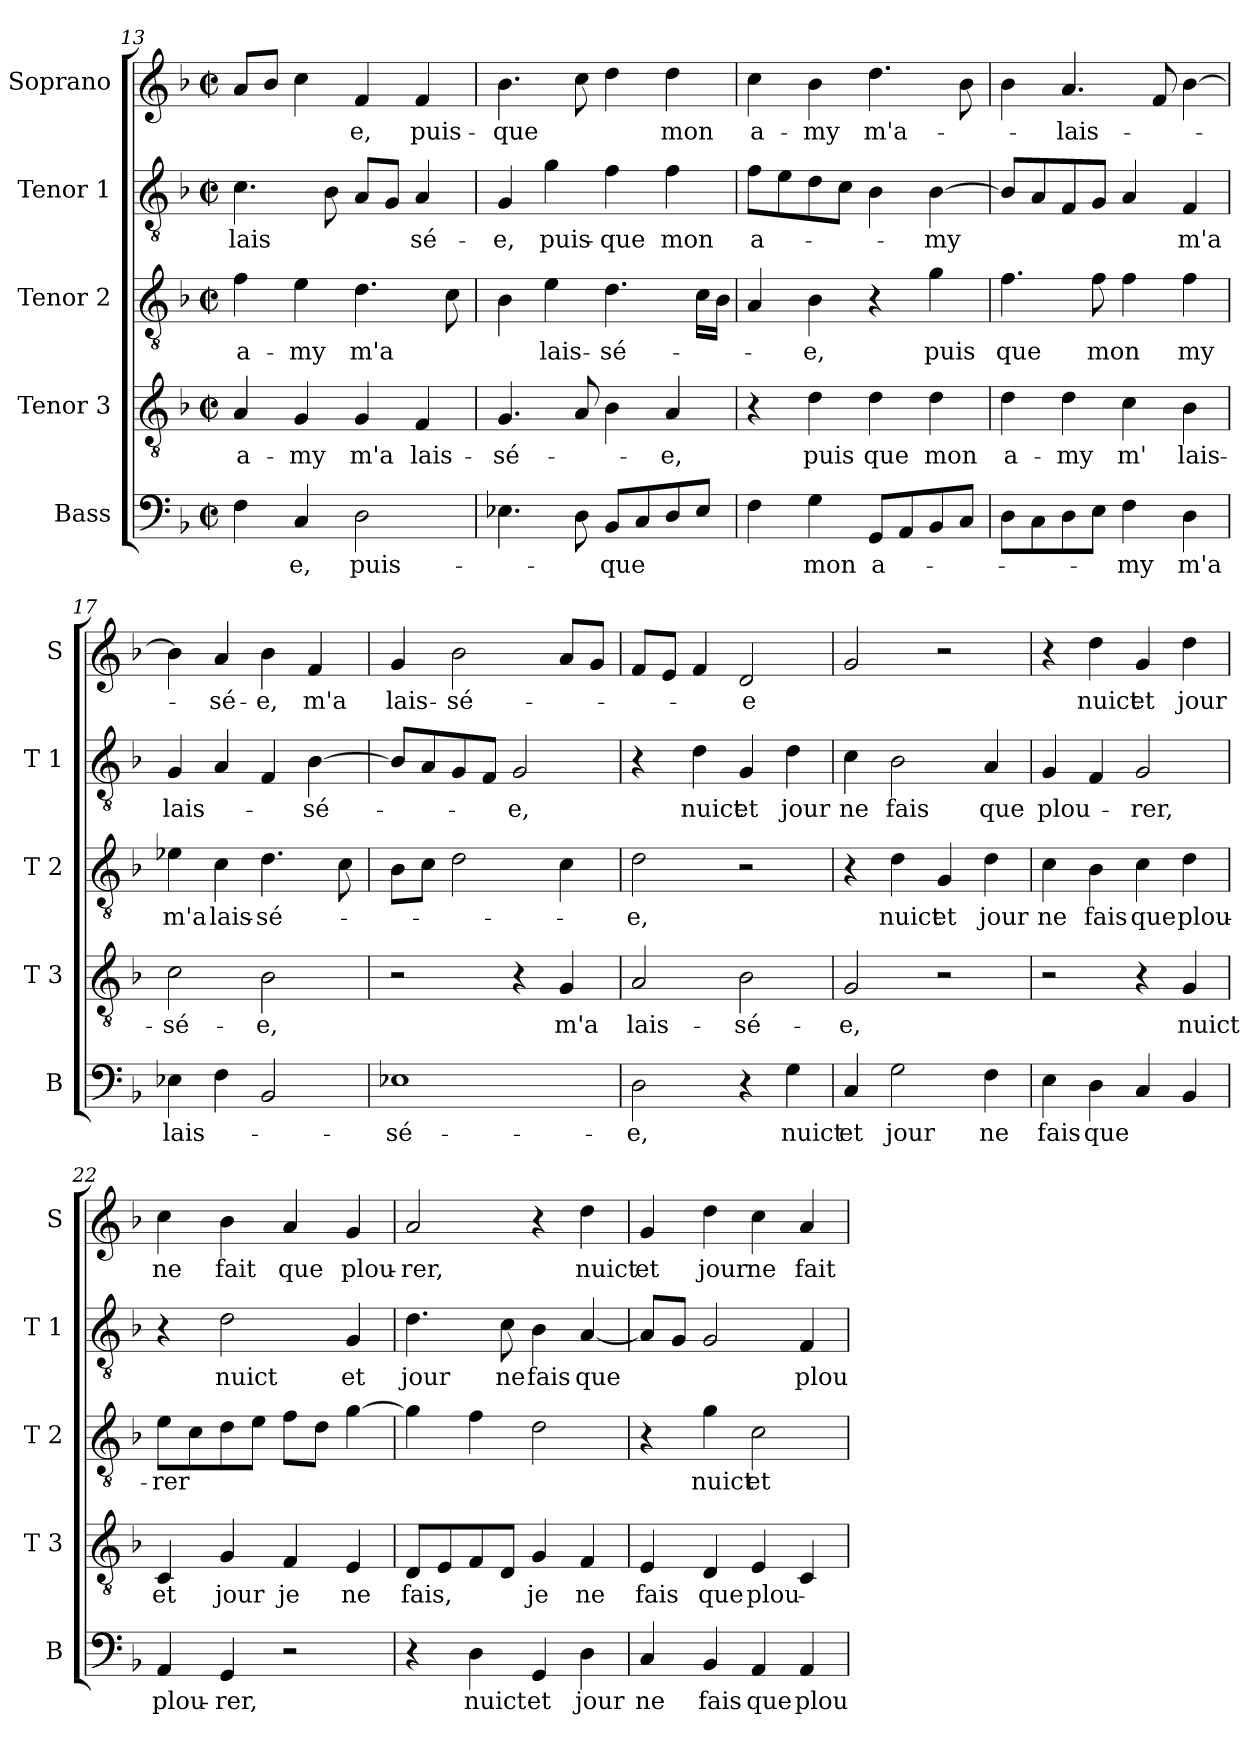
**kern	**text	**kern	**text	**kern	**text	**kern	**text	**kern	**text
*part5	*part5	*part4	*part4	*part3	*part3	*part2	*part2	*part1	*part1
*staff5	*staff5	*staff4	*staff4	*staff3	*staff3	*staff2	*staff2	*staff1	*staff1
*I"Bass	*	*I"Tenor 3	*	*I"Tenor 2	*	*I"Tenor 1	*	*I"Soprano	*
*I'B	*	*I'T 3	*	*I'T 2	*	*I'T 1	*	*I'S	*
*clefF4	*	*clefGv2	*	*clefGv2	*	*clefGv2	*	*clefG2	*
*k[b-]	*	*k[b-]	*	*k[b-]	*	*k[b-]	*	*k[b-]	*
*F:	*	*F:	*	*F:	*	*F:	*	*F:	*
*M2/2	*	*M2/2	*	*M2/2	*	*M2/2	*	*M2/2	*
*met(c|)	*	*met(c|)	*	*met(c|)	*	*met(c|)	*	*met(c|)	*
=13	=13	=13	=13	=13	=13	=13	=13	=13	=13
4F\	.	4A/	a-	4f\	a-	4.c\	lais	8a/L	.
.	.	.	.	.	.	.	.	8b-/J	.
4C/	-e,	4G/	-my	4e\	-my	.	.	4cc\	.
.	.	.	.	.	.	8B-\	.	.	.
2D\	puis-	4G/	m'a	4.d\	m'a	8A/L	.	4f/	-e,
.	.	.	.	.	.	8G/J	.	.	.
.	.	4F/	lais-	.	.	4A/	sé-	4f/	puis-
.	.	.	.	8c\	.	.	.	.	.
=14	=14	=14	=14	=14	=14	=14	=14	=14	=14
4.E-X\	.	4.G/	-sé-	4B-\	.	4G/	-e,	4.b-\	-que
.	.	.	.	4e\	lais-	4g\	puis-	.	.
8D\	.	8A/	.	.	.	.	.	8cc\	.
8BB-/L	-que	4B-\	.	4.d\	-sé-	4f\	-que	4dd\	.
8C/	.	.	.	.	.	.	.	.	.
8D/	.	4A/	-e,	.	.	4f\	mon	4dd\	mon
8E-/J	.	.	.	16c\LL	.	.	.	.	.
.	.	.	.	16B-\JJ	.	.	.	.	.
=15	=15	=15	=15	=15	=15	=15	=15	=15	=15
4F\	.	4r	.	4A/	.	8f\L	a-	4cc\	a-
.	.	.	.	.	.	8e\	.	.	.
4G\	mon	4d\	puis	4B-\	-e,	8d\	.	4b-\	-my
.	.	.	.	.	.	8c\J	.	.	.
8GG/L	a-	4d\	que	4r	.	4B-\	.	4.dd\	m'a-
8AA/	.	.	.	.	.	.	.	.	.
8BB-/	.	4d\	mon	4g\	puis	[4B-\	-my	.	.
8C/J	.	.	.	.	.	.	.	8b-\	.
!!LO:LB:g=z
=16	=16	=16	=16	=16	=16	=16	=16	=16	=16
8D\L	.	4d\	a-	4.f\	que	8B-/L]	.	4b-\	.
8C\	.	.	.	.	.	8A/	.	.	.
8D\	.	4d\	-my	.	.	8F/	.	4.a/	-lais-
8E\J	.	.	.	8f\	mon	8G/J	.	.	.
4F\	-my	4c\	m'	4f\	.	4A/	.	.	.
.	.	.	.	.	.	.	.	8f/	.
4D\	m'a	4B-\	lais-	4f\	my	4F/	m'a	[4b-\	.
=17	=17	=17	=17	=17	=17	=17	=17	=17	=17
4E-X\	lais-	2c\	-sé-	4e-X\	m'a	4G/	lais-	4b-\]	.
4F\	.	.	.	4c\	lais-	4A/	.	4a/	-sé-
2BB-/	.	2B-\	-e,	4.d\	-sé-	4F/	.	4b-\	-e,
.	.	.	.	.	.	[4B-\	-sé-	4f/	m'a
.	.	.	.	8c\	.	.	.	.	.
=18	=18	=18	=18	=18	=18	=18	=18	=18	=18
1E-X	-sé-	2r	.	8B-\L	.	8B-/L]	.	4g/	lais-
.	.	.	.	8c\J	.	8A/	.	.	.
.	.	.	.	2d\	.	8G/	.	2b-\	-sé-
.	.	.	.	.	.	8F/J	.	.	.
.	.	4r	.	.	.	2G/	-e,	.	.
.	.	4G/	m'a	4c\	.	.	.	8a/L	.
.	.	.	.	.	.	.	.	8g/J	.
=19	=19	=19	=19	=19	=19	=19	=19	=19	=19
2D\	-e,	2A/	lais-	2d\	-e,	4r	.	8f/L	.
.	.	.	.	.	.	.	.	8e/J	.
.	.	.	.	.	.	4d\	nuict	4f/	.
4r	.	2B-\	-sé-	2r	.	4G/	et	2d/	-e
4G\	nuict	.	.	.	.	4d\	jour	.	.
=20	=20	=20	=20	=20	=20	=20	=20	=20	=20
4C/	et	2G/	-e,	4r	.	4c\	ne	2g/	.
2G\	jour	.	.	4d\	nuict	2B-\	fais	.	.
.	.	2r	.	4G/	et	.	.	2r	.
4F\	ne	.	.	4d\	jour	4A/	que	.	.
!!LO:LB:g=z
=21	=21	=21	=21	=21	=21	=21	=21	=21	=21
4E\	fais	2r	.	4c\	ne	4G/	plou-	4r	.
4D\	que	.	.	4B-\	fais	4F/	.	4dd\	nuict
4C/	.	4r	.	4c\	que	2G/	-rer,	4g/	et
4BB-/	.	4G/	nuict	4d\	plou-	.	.	4dd\	jour
=22	=22	=22	=22	=22	=22	=22	=22	=22	=22
4AA/	plou-	4C/	et	8e\L	-rer	4r	.	4cc\	ne
.	.	.	.	8c\	.	.	.	.	.
4GG/	-rer,	4G/	jour	8d\	.	2d\	nuict	4b-\	fait
.	.	.	.	8e\J	.	.	.	.	.
2r	.	4F/	je	8f\L	.	.	.	4a/	que
.	.	.	.	8d\J	.	.	.	.	.
.	.	4E/	ne	[4g\	.	4G/	et	4g/	plou-
=23	=23	=23	=23	=23	=23	=23	=23	=23	=23
4r	.	8D/L	fais,	4g\]	.	4.d\	jour	2a/	-rer,
.	.	8E/	.	.	.	.	.	.	.
4D\	nuict	8F/	.	4f\	.	.	.	.	.
.	.	8D/J	.	.	.	8c\	ne	.	.
4GG/	et	4G/	je	2d\	.	4B-\	fais	4r	.
4D\	jour	4F/	ne	.	.	[4A/	que	4dd\	nuict
=24	=24	=24	=24	=24	=24	=24	=24	=24	=24
4C/	ne	4E/	fais	4r	.	8A/L]	.	4g/	et
.	.	.	.	.	.	8G/J	.	.	.
4BB-/	fais	4D/	que	4g\	nuict	2G/	.	4dd\	jour
4AA/	que	4E/	plou-	2c\	et	.	.	4cc\	ne
4AA/	plou-	4C/	.	.	.	4F/	plou-	4a/	fait
=	=	=	=	=	=	=	=	=	=
*-	*-	*-	*-	*-	*-	*-	*-	*-	*-
